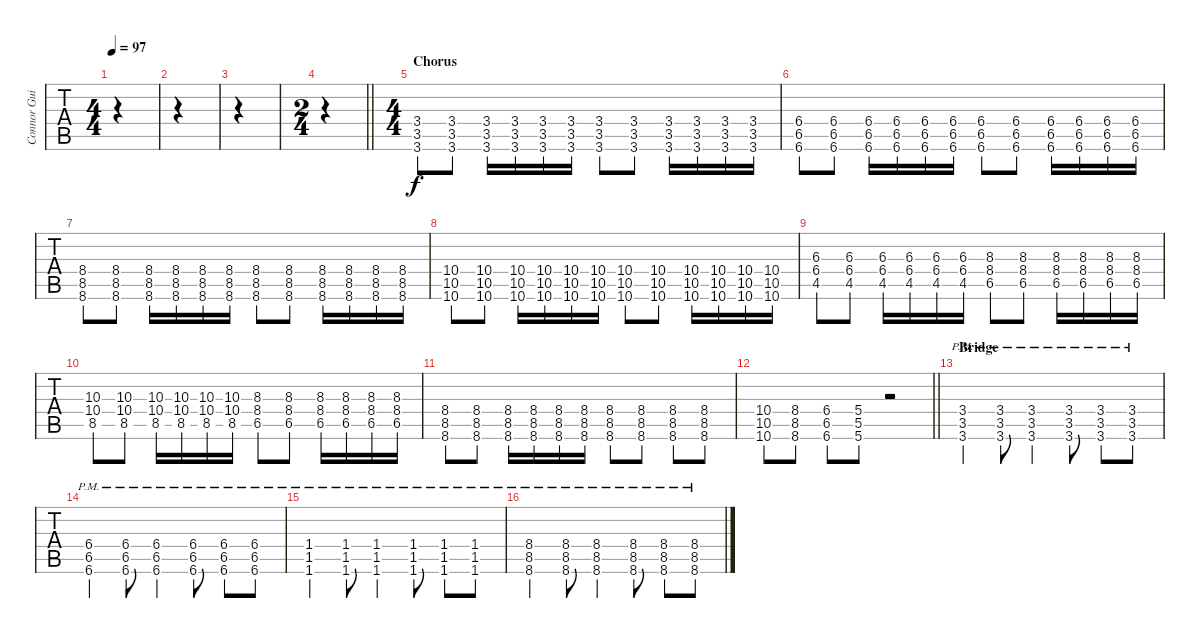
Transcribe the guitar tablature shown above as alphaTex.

\track ("Connor Guitar" "Connor Gui") {instrument distortionguitar}
\staff {tabs}
\tuning (E4 B3 G3 D3 A2 D2) {hide}
\ts (4 4)
\tempo 97
\clef g2
\ks c
|
|
|
\ts (2 4)
\barLineRight lightlight
|
\ts (4 4)
\section ("" "Chorus")
(3.4 3.5 3.6).8 (3.4 3.5 3.6).8 (3.4 3.5 3.6).16 (3.4 3.5 3.6).16 (3.4 3.5 3.6).16 (3.4 3.5 3.6).16 (3.4 3.5 3.6).8 (3.4 3.5 3.6).8 (3.4 3.5 3.6).16 (3.4 3.5 3.6).16 (3.4 3.5 3.6).16 (3.4 3.5 3.6).16 |
(6.4 6.5 6.6).8 (6.4 6.5 6.6).8 (6.4 6.5 6.6).16 (6.4 6.5 6.6).16 (6.4 6.5 6.6).16 (6.4 6.5 6.6).16 (6.4 6.5 6.6).8 (6.4 6.5 6.6).8 (6.4 6.5 6.6).16 (6.4 6.5 6.6).16 (6.4 6.5 6.6).16 (6.4 6.5 6.6).16 |
(8.4 8.5 8.6).8 (8.4 8.5 8.6).8 (8.4 8.5 8.6).16 (8.4 8.5 8.6).16 (8.4 8.5 8.6).16 (8.4 8.5 8.6).16 (8.4 8.5 8.6).8 (8.4 8.5 8.6).8 (8.4 8.5 8.6).16 (8.4 8.5 8.6).16 (8.4 8.5 8.6).16 (8.4 8.5 8.6).16 |
(10.4 10.5 10.6).8 (10.4 10.5 10.6).8 (10.4 10.5 10.6).16 (10.4 10.5 10.6).16 (10.4 10.5 10.6).16 (10.4 10.5 10.6).16 (10.4 10.5 10.6).8 (10.4 10.5 10.6).8 (10.4 10.5 10.6).16 (10.4 10.5 10.6).16 (10.4 10.5 10.6).16 (10.4 10.5 10.6).16 |
(6.3 6.4 4.5).8 (6.3 6.4 4.5).8 (6.3 6.4 4.5).16 (6.3 6.4 4.5).16 (6.3 6.4 4.5).16 (6.3 6.4 4.5).16 (8.3 8.4 6.5).8 (8.3 8.4 6.5).8 (8.3 8.4 6.5).16 (8.3 8.4 6.5).16 (8.3 8.4 6.5).16 (8.3 8.4 6.5).16 |
(10.3 10.4 8.5).8 (10.3 10.4 8.5).8 (10.3 10.4 8.5).16 (10.3 10.4 8.5).16 (10.3 10.4 8.5).16 (10.3 10.4 8.5).16 (8.3 8.4 6.5).8 (8.3 8.4 6.5).8 (8.3 8.4 6.5).16 (8.3 8.4 6.5).16 (8.3 8.4 6.5).16 (8.3 8.4 6.5).16 |
(8.4 8.5 8.6).8 (8.4 8.5 8.6).8 (8.4 8.5 8.6).16 (8.4 8.5 8.6).16 (8.4 8.5 8.6).16 (8.4 8.5 8.6).16 (8.4 8.5 8.6).8 (8.4 8.5 8.6).8 (8.4 8.5 8.6).8 (8.4 8.5 8.6).8 |
\barLineRight lightlight
(10.4 10.5 10.6).8 (8.4 8.5 8.6).8 (6.4 6.5 6.6).8 (5.4 5.5 5.6).8 r.2 |
\section ("" "Bridge")
(3.4{pm} 3.5{pm} 3.6{pm}).4 (3.4{pm} 3.5{pm} 3.6{pm}).8 (3.4{pm} 3.5{pm} 3.6{pm}).4 (3.4{pm} 3.5{pm} 3.6{pm}).8 (3.4{pm} 3.5{pm} 3.6{pm}).8 (3.4{pm} 3.5{pm} 3.6{pm}).8 |
(6.4{pm} 6.5{pm} 6.6{pm}).4 (6.4{pm} 6.5{pm} 6.6{pm}).8 (6.4{pm} 6.5{pm} 6.6{pm}).4 (6.4{pm} 6.5{pm} 6.6{pm}).8 (6.4{pm} 6.5{pm} 6.6{pm}).8 (6.4{pm} 6.5{pm} 6.6{pm}).8 |
(1.4{pm} 1.5{pm} 1.6{pm}).4 (1.4{pm} 1.5{pm} 1.6{pm}).8 (1.4{pm} 1.5{pm} 1.6{pm}).4 (1.4{pm} 1.5{pm} 1.6{pm}).8 (1.4{pm} 1.5{pm} 1.6{pm}).8 (1.4{pm} 1.5{pm} 1.6{pm}).8 |
(8.4{pm} 8.5{pm} 8.6{pm}).4 (8.4{pm} 8.5{pm} 8.6{pm}).8 (8.4{pm} 8.5{pm} 8.6{pm}).4 (8.4{pm} 8.5{pm} 8.6{pm}).8 (8.4{pm} 8.5{pm} 8.6{pm}).8 (8.4{pm} 8.5{pm} 8.6{pm}).8
